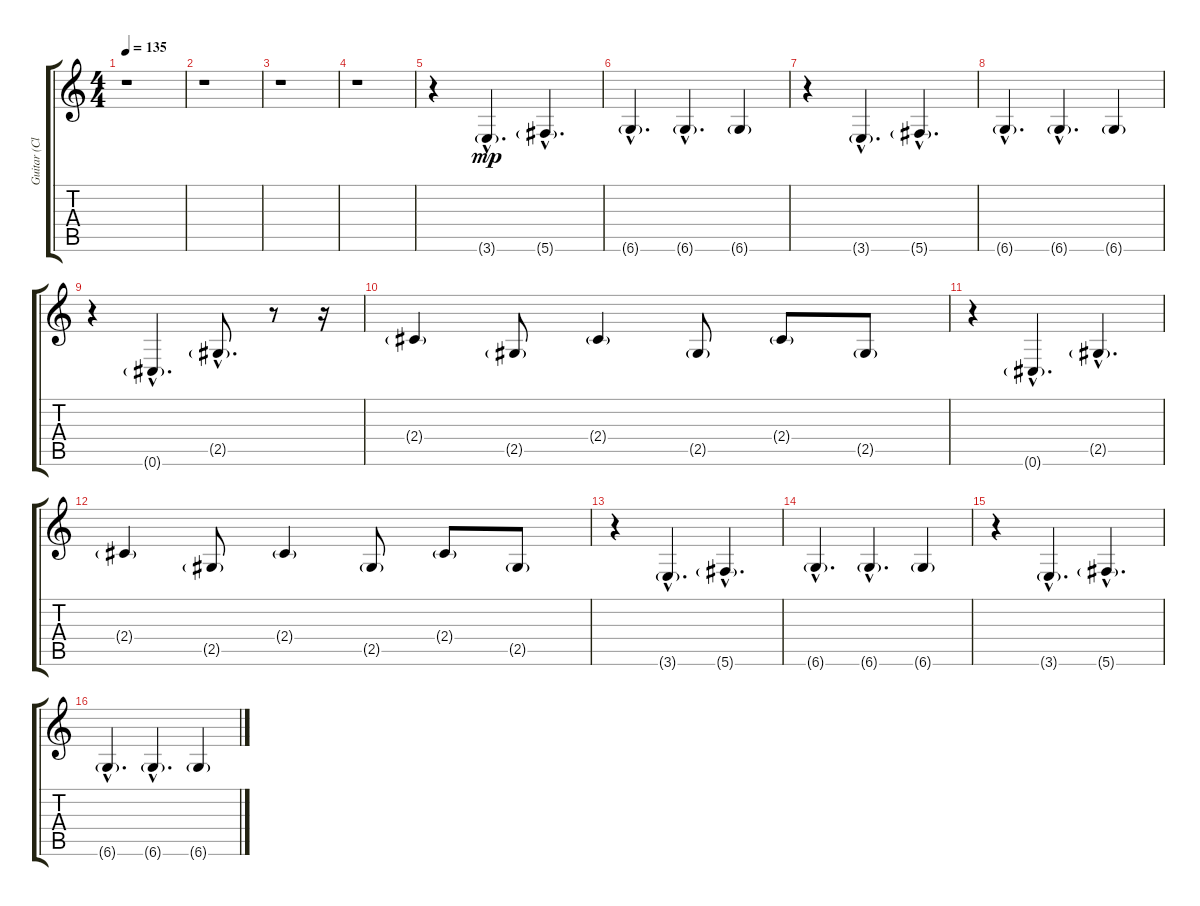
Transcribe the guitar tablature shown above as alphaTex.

\track ("Guitar (Clean)" "Guitar (Cl") {instrument electricguitarclean}
\staff {score tabs}
\tuning (Db4 Ab3 E3 B2 Gb2 Db2) {hide}
\ts (4 4)
\tempo 135
\clef g2
\ks c
r.1{dy mp instrument electricguitarclean} |
r.1 |
r.1 |
r.1 |
r.4 3.6{g hac}.4{d} 5.6{g hac}.4{d} |
6.6{g hac}.4{d} 6.6{g hac}.4{d} 6.6{g}.4 |
r.4 3.6{g hac}.4{d} 5.6{g hac}.4{d} |
6.6{g hac}.4{d} 6.6{g hac}.4{d} 6.6{g}.4 |
r.4 0.6{g hac}.4{d} 2.5{g hac}.8{d} r.8 r.16 |
2.4{g}.4 2.5{g}.8 2.4{g}.4 2.5{g}.8 2.4{g}.8 2.5{g}.8 |
r.4 0.6{g hac}.4{d} 2.5{g hac}.4{d} |
2.4{g}.4 2.5{g}.8 2.4{g}.4 2.5{g}.8 2.4{g}.8 2.5{g}.8 |
r.4 3.6{g hac}.4{d} 5.6{g hac}.4{d} |
6.6{g hac}.4{d} 6.6{g hac}.4{d} 6.6{g}.4 |
r.4 3.6{g hac}.4{d} 5.6{g hac}.4{d} |
6.6{g hac}.4{d} 6.6{g hac}.4{d} 6.6{g}.4
